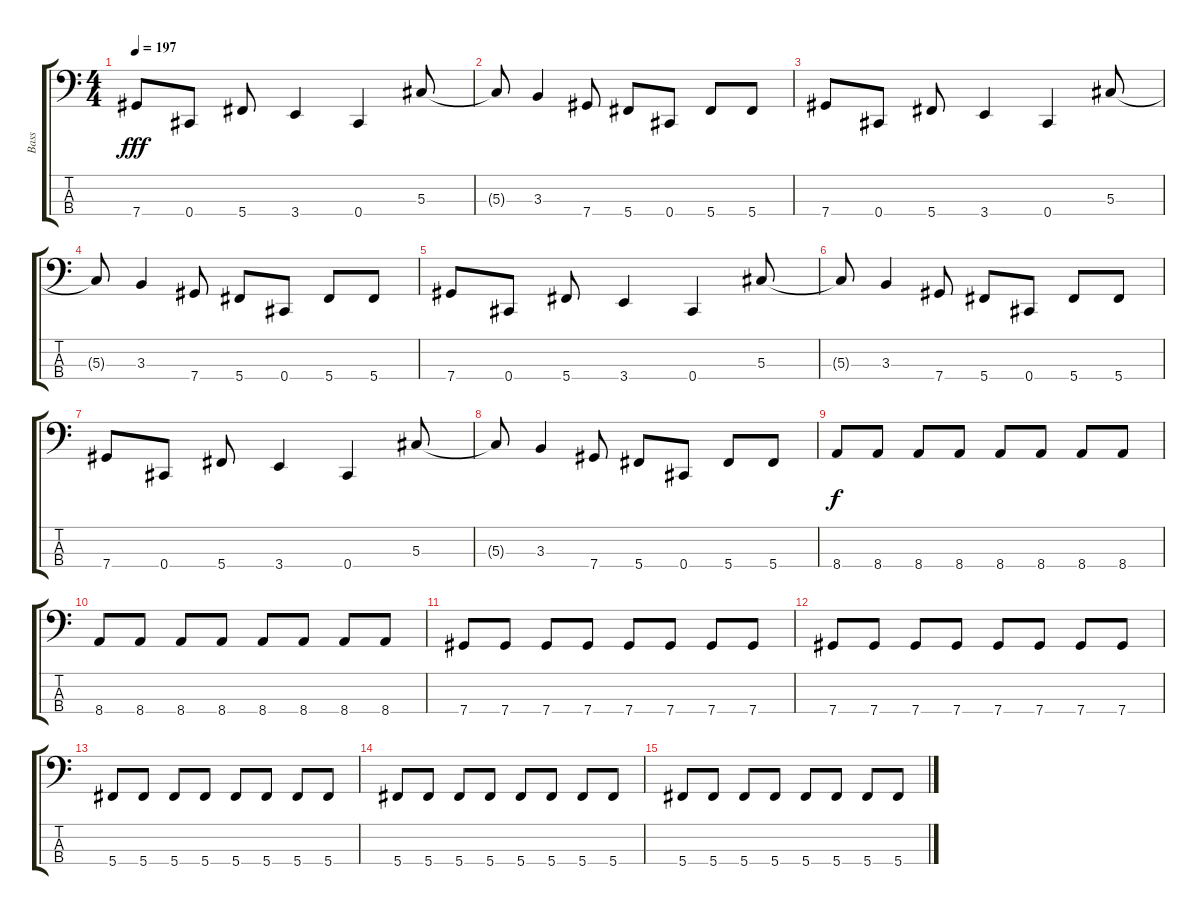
\track ("Bass" "Bass") {instrument electricbasspick}
\staff {score tabs}
\tuning (Gb2 Db2 Ab1 Db1) {hide}
\ts (4 4)
\tempo 197
\clef f4
\ks c
7.4.8{dy fff volume 9} 0.4.8 5.4.8 3.4.4 0.4.4 5.3.8 |
5.3{t}.8 3.3.4 7.4.8 5.4.8 0.4.8 5.4.8 5.4.8 |
7.4.8 0.4.8 5.4.8 3.4.4 0.4.4 5.3.8 |
5.3{t}.8 3.3.4 7.4.8 5.4.8 0.4.8 5.4.8 5.4.8 |
7.4.8 0.4.8 5.4.8 3.4.4 0.4.4 5.3.8 |
5.3{t}.8 3.3.4 7.4.8 5.4.8 0.4.8 5.4.8 5.4.8 |
7.4.8 0.4.8 5.4.8 3.4.4 0.4.4 5.3.8 |
5.3{t}.8 3.3.4 7.4.8 5.4.8 0.4.8 5.4.8 5.4.8 |
8.4.8{dy f volume 6} 8.4.8 8.4.8 8.4.8 8.4.8 8.4.8 8.4.8 8.4.8 |
8.4.8 8.4.8 8.4.8 8.4.8 8.4.8 8.4.8 8.4.8 8.4.8 |
7.4.8 7.4.8 7.4.8 7.4.8 7.4.8 7.4.8 7.4.8 7.4.8 |
7.4.8 7.4.8 7.4.8 7.4.8 7.4.8 7.4.8 7.4.8 7.4.8 |
5.4.8 5.4.8 5.4.8 5.4.8 5.4.8 5.4.8 5.4.8 5.4.8 |
5.4.8 5.4.8 5.4.8 5.4.8 5.4.8 5.4.8 5.4.8 5.4.8 |
5.4.8 5.4.8 5.4.8 5.4.8 5.4.8 5.4.8 5.4.8 5.4.8
